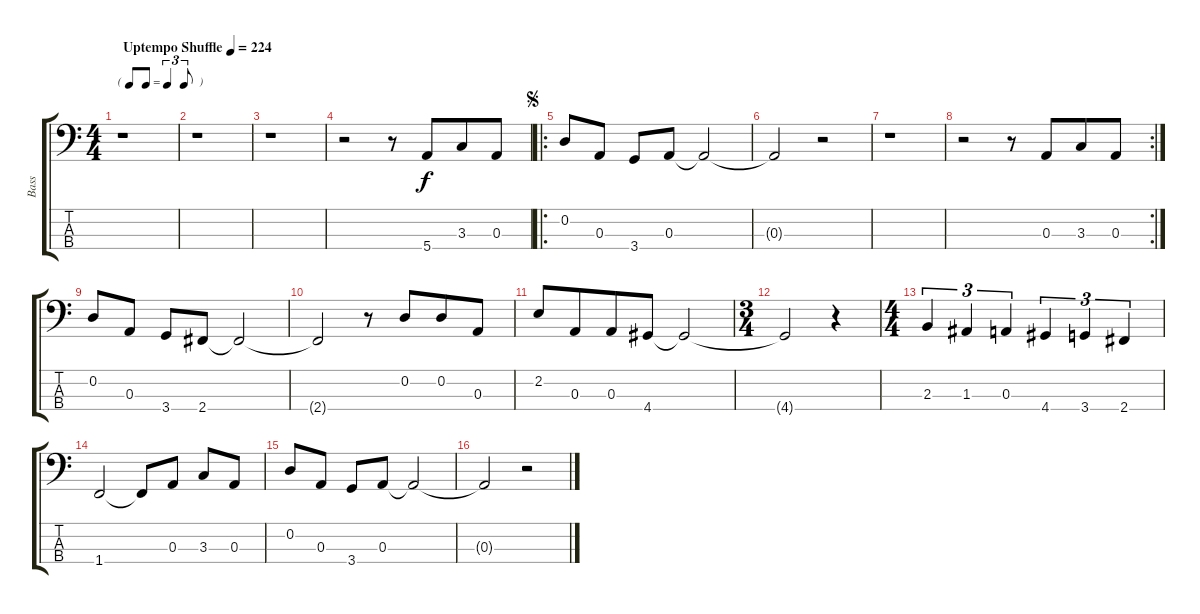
\track ("Bass" "Bass") {instrument electricbassfinger}
\staff {score tabs}
\tuning (G2 D2 A1 E1) {hide}
\ts (4 4)
\tf triplet8th
\tempo (224 "Uptempo Shuffle")
\clef f4
\ks c
r.1{dy f instrument electricbassfinger} |
r.1 |
r.1 |
r.2 r.8 5.4.8{beam merge} 3.3.8 0.3.8 |
\ro
\jump segno
0.2.8 0.3.8 3.4.8 0.3.8 0.3{t}.2 |
0.3{t}.2 r.2 |
r.1 |
\rc 2
r.2 r.8 0.3.8{beam merge} 3.3.8 0.3.8 |
0.2.8 0.3.8 3.4.8 2.4.8 2.4{t}.2 |
2.4{t}.2 r.8 0.2.8{beam merge} 0.2.8 0.3.8 |
2.2.8 0.3.8{beam merge} 0.3.8 4.4.8 4.4{t}.2 |
\ts (3 4)
4.4{t}.2 r.4 |
\ts (4 4)
2.3.4{tu (3 2)} 1.3.4{tu (3 2)} 0.3.4{tu (3 2)} 4.4.4{tu (3 2)} 3.4.4{tu (3 2)} 2.4.4{tu (3 2)} |
1.4.2 1.4{t}.8 0.3.8 3.3.8 0.3.8 |
0.2.8 0.3.8 3.4.8 0.3.8 0.3{t}.2 |
0.3{t}.2 r.2
